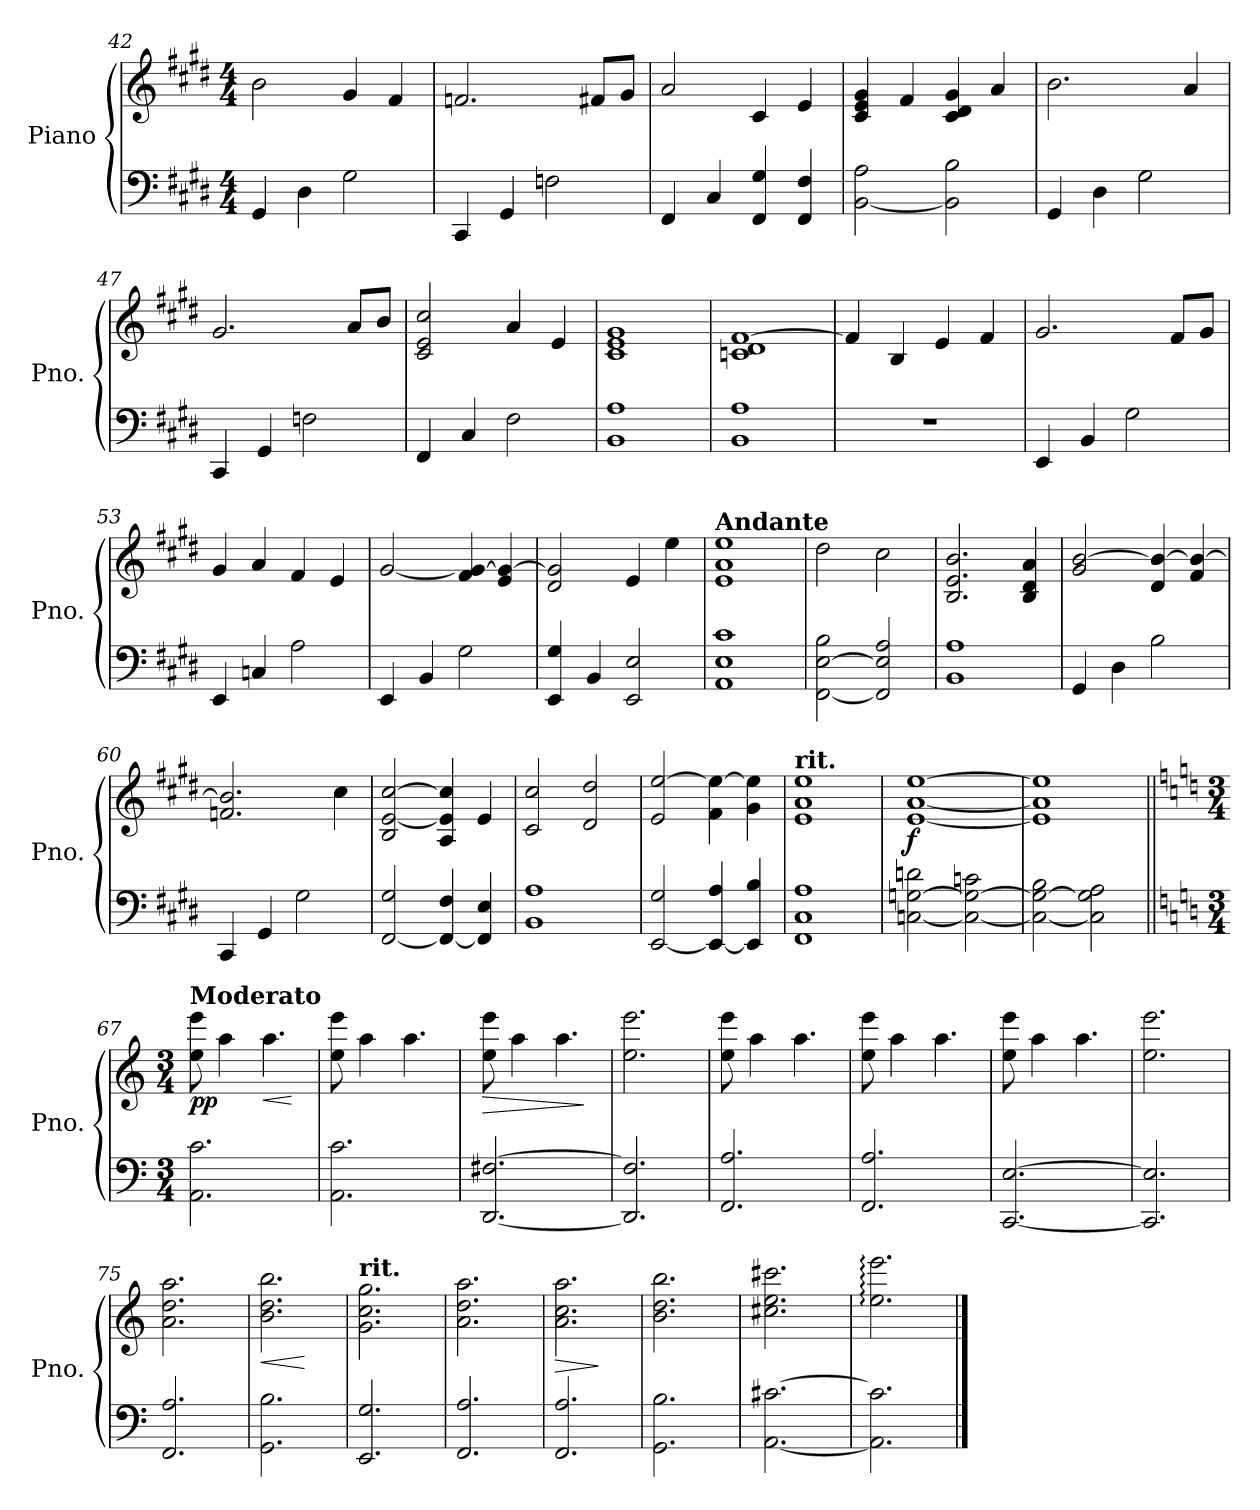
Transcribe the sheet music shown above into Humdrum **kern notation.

**kern	**kern	**dynam
*part1	*part1	*part1
*staff2	*staff1	*staff1/2
*I"Piano	*	*
*I'Pno.	*	*
*clefF4	*clefG2	*
*k[f#c#g#d#]	*k[f#c#g#d#]	*
*M4/4	*M4/4	*
=42	=42	=42
4GG#/	2b\	.
4D#\	.	.
2G#\	4g#/	.
.	4f#/	.
!!LO:PB:g=z
=43	=43	=43
4CC#/	2.fn/	.
4GG#/	.	.
2Fn\	.	.
.	8f#X/L	.
.	8g#/J	.
=44	=44	=44
4FF#/	2a/	.
4C#/	.	.
4FF#/ 4G#/	4c#/	.
4FF#/ 4F#/	4e/	.
=45	=45	=45
[2BB\ 2A\	4c#/ 4e/ 4g#/	.
.	4f#/	.
2BB\] 2B\	4c#/ 4d#/ 4g#/	.
.	4a/	.
=46	=46	=46
4GG#/	2.b\	.
4D#\	.	.
2G#\	.	.
.	4a/	.
=47	=47	=47
4CC#/	2.g#/	.
4GG#/	.	.
2Fn\	.	.
.	8a/L	.
.	8b/J	.
=48	=48	=48
4FF#/	2c#/ 2e/ 2cc#/	.
4C#/	.	.
2F#\	4a/	.
.	4e/	.
=49	=49	=49
1BB 1A	1c# 1e 1g#	.
=50	=50	=50
1BB 1A	1cn 1d# [1f#	.
!!LO:LB:g=z
=51	=51	=51
1r	4f#/]	.
.	4B/	.
.	4e/	.
.	4f#/	.
=52	=52	=52
4EE/	2.g#/	.
4BB/	.	.
2G#\	.	.
.	8f#/L	.
.	8g#/J	.
=53	=53	=53
4EE/	4g#/	.
4Cn/	4a/	.
2A\	4f#/	.
.	4e/	.
=54	=54	=54
4EE/	[2g#/	.
4BB/	.	.
2G#\	4f#/ 4g#/_	.
.	4e/ 4g#/_	.
=55	=55	=55
4EE/ 4G#/	2d#/ 2g#/]	.
4BB/	.	.
2EE/ 2E/	4e/	.
.	4ee\	.
=56	=56	=56
!	!LO:TX:a:B:t=Andante	!
1AA 1E 1c#	1e 1a 1ee	.
=57	=57	=57
[2FF#\ [2E\ 2B\	2dd#\	.
2FF#/] 2E/] 2A/	2cc#\	.
=58	=58	=58
1BB 1A	2.B/ 2.e/ 2.b/	.
.	4B/ 4d#/ 4a/	.
!!LO:LB:g=z
=59	=59	=59
4GG#/	2g#/ [2b/	.
4D#\	.	.
2B\	4d#/ 4b/_	.
.	4f#/ 4b/_	.
=60	=60	=60
4CC#/	2.fn/ 2.b/]	.
4GG#/	.	.
2G#\	.	.
.	4cc#\	.
=61	=61	=61
[2FF#/ 2G#/	2B/ [2e/ [2cc#/	.
4FF#/_ 4F#/	4A/ 4e/] 4cc#/]	.
4FF#/] 4E/	4e/	.
=62	=62	=62
1BB 1A	2c#/ 2cc#/	.
.	2d#/ 2dd#/	.
=63	=63	=63
[2EE/ 2G#/	2e/ [2ee/	.
4EE/_ 4A/	4f#\ 4ee\_	.
4EE/] 4B/	4g#\ 4ee\]	.
=64	=64	=64
!	!LO:TX:a:B:t=rit.	!
1FF# 1C# 1A	1e 1a 1ee	.
=65	=65	=65
!	!	!LO:DY:b
[2Cn\ [2Gn\ 2dn\	[1e [1a [1ee	f
2C\_ 2G\_ 2cn\	.	.
=66	=66	=66
2C\_ 2G\_ 2B\	1e] 1a] 1ee]	.
2C\] 2G\] 2A\	.	.
!!LO:LB:g=z
=67||	=67||	=67||
*k[]	*k[]	*
*M3/4	*M3/4	*
!	!LO:TX:a:B:t=Moderato	!
!	!	!LO:DY:b
2.AA\ 2.c\	8ee\ 8eee\	pp
.	4aa\	.
!	!	!LO:HP:b
.	4.aa\	<
.	.	[
=68	=68	=68
2.AA\ 2.c\	8ee\ 8eee\	.
.	4aa\	.
.	4.aa\	.
=69	=69	=69
!	!	!LO:HP:b
[2.DD/ [2.F#X/	8ee\ 8eee\	>
.	4aa\	.
.	4.aa\	.
.	.	]
=70	=70	=70
2.DD/] 2.F#/]	2.ee\ 2.eee\	.
=71	=71	=71
2.FF/ 2.A/	8ee\ 8eee\	.
.	4aa\	.
.	4.aa\	.
=72	=72	=72
2.FF/ 2.A/	8ee\ 8eee\	.
.	4aa\	.
.	4.aa\	.
=73	=73	=73
[2.CC/ [2.E/	8ee\ 8eee\	.
.	4aa\	.
.	4.aa\	.
=74	=74	=74
2.CC/] 2.E/]	2.ee\ 2.eee\	.
=75	=75	=75
2.FF/ 2.A/	2.a\ 2.dd\ 2.aa\	.
!!LO:LB:g=z
=76	=76	=76
!	!	!LO:HP:b
2.GG\ 2.B\	2.b\ 2.dd\ 2.bb\	<
.	.	[
=77	=77	=77
!	!LO:TX:a:B:t=rit.	!
2.EE/ 2.G/	2.g\ 2.cc\ 2.gg\	.
=78	=78	=78
2.FF/ 2.A/	2.a\ 2.dd\ 2.aa\	.
=79	=79	=79
!	!	!LO:HP:b
2.FF/ 2.A/	2.a\ 2.cc\ 2.aa\	>
.	.	]
=80	=80	=80
2.GG\ 2.B\	2.b\ 2.dd\ 2.bb\	.
=81	=81	=81
[2.AA\ [2.c#X\	2.cc#X\ 2.ee\ 2.ccc#X\	.
=82	=82	=82
2.AA\] 2.c#\]	2.ee\: 2.eee\:	.
==	==	==
*-	*-	*-
